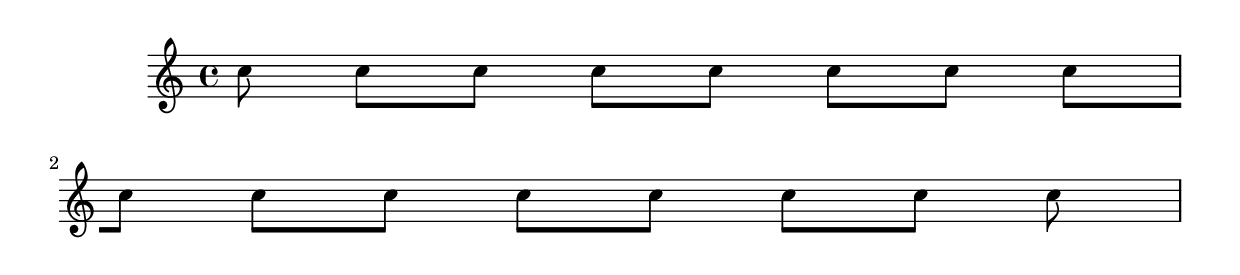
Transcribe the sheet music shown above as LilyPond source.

%% Do not edit this file; it is auto-generated from LSR http://lsr.dsi.unimi.it
%% This file is in the public domain.
\version "2.13.0"

\header {
  lsrtags = "rhythms"

  texidoces = "
Normalmente están prohibidos los saltos de línea si las barras
atraviesan las líneas divisorias.  Se puede cambiar este
comportamiento como se muestra aquí:

"
  doctitle = "Barras que atraviesan saltos de línea"
  
%% Translation of GIT committish :<6ce7f350682dfa99af97929be1dec6b9f1cbc01a>
  
texidocde = "
Zeilenumbrüche sind normalerweise während Balken verboten.  Das kann geändert
werden.

"
  doctitlede = "Balken über Zeilenumbrüche"

  texidoc = "
Line breaks are normally forbidden when beams cross bar lines. This
behavior can be changed as shown: 

"
  doctitle = "Beams across line breaks"
} % begin verbatim

\relative c'' {
  \override Beam #'breakable = ##t
  c8 c[ c] c[ c] c[ c] c[ \break  
  c8] c[ c] c[ c] c[ c] c
}

